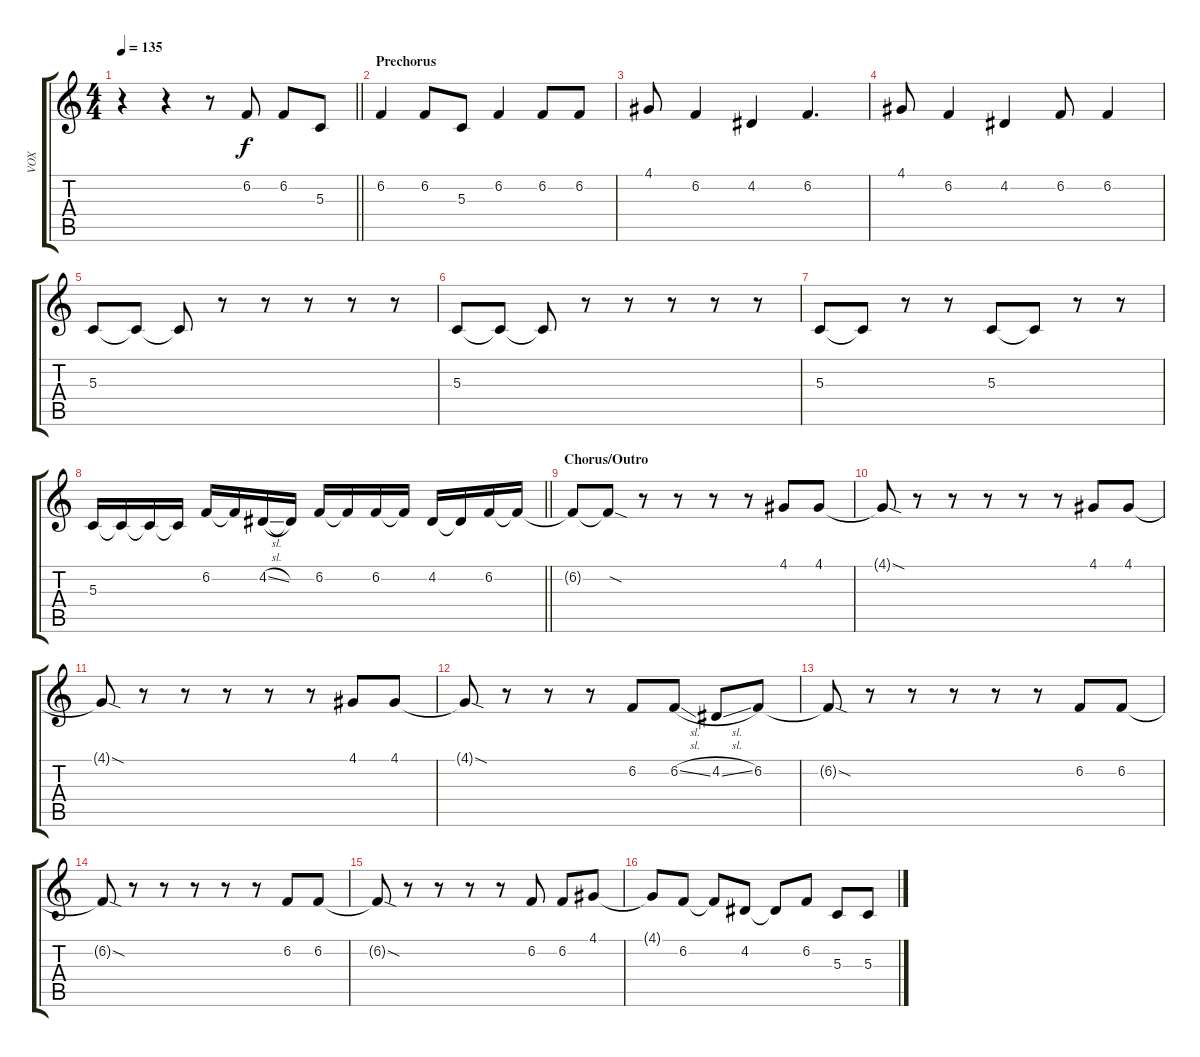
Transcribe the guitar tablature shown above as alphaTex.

\track ("VOX" "VOX") {instrument altosax}
\staff {score tabs}
\tuning (E4 B3 G3 D3 A2 E2) {hide}
\ts (4 4)
\tempo 135
\clef g2
\barLineRight lightlight
\ks c
r.4{dy f} r.4 r.8 6.2.8 6.2.8 5.3.8 |
\section ("" "Prechorus")
6.2.4 6.2.8 5.3.8 6.2.4 6.2.8 6.2.8 |
4.1.8 6.2.4 4.2.4 6.2.4{d} |
4.1.8 6.2.4 4.2.4 6.2.8 6.2.4 |
5.3.8 5.3{t}.8 5.3{t}.8 r.8 r.8 r.8 r.8 r.8 |
5.3.8 5.3{t}.8 5.3{t}.8 r.8 r.8 r.8 r.8 r.8 |
5.3.8 5.3{t}.8 r.8 r.8 5.3.8 5.3{t}.8 r.8 r.8 |
\barLineRight lightlight
5.3.16 5.3{t}.16 5.3{t}.16 5.3{t}.16 6.2.16 6.2{t}.16 4.2{sl}.16 4.2{t}.16 6.2.16 6.2{t}.16 6.2.16 6.2{t}.16 4.2.16 4.2{t}.16 6.2.16 6.2{t}.16 |
\section ("" "Chorus/Outro")
6.2{t}.8 6.2{sod t}.8 r.8 r.8 r.8 r.8 4.1.8 4.1.8 |
4.1{sod t}.8 r.8 r.8 r.8 r.8 r.8 4.1.8 4.1.8 |
4.1{sod t}.8 r.8 r.8 r.8 r.8 r.8 4.1.8 4.1.8 |
4.1{sod t}.8 r.8 r.8 r.8 6.2.8 6.2{sl}.8 4.2{sl}.8 6.2.8 |
6.2{sod t}.8 r.8 r.8 r.8 r.8 r.8 6.2.8 6.2.8 |
6.2{sod t}.8 r.8 r.8 r.8 r.8 r.8 6.2.8 6.2.8 |
6.2{sod t}.8 r.8 r.8 r.8 r.8 6.2.8 6.2.8 4.1.8 |
4.1{t}.8 6.2.8 6.2{t}.8 4.2.8 4.2{t}.8 6.2.8 5.3.8 5.3.8
